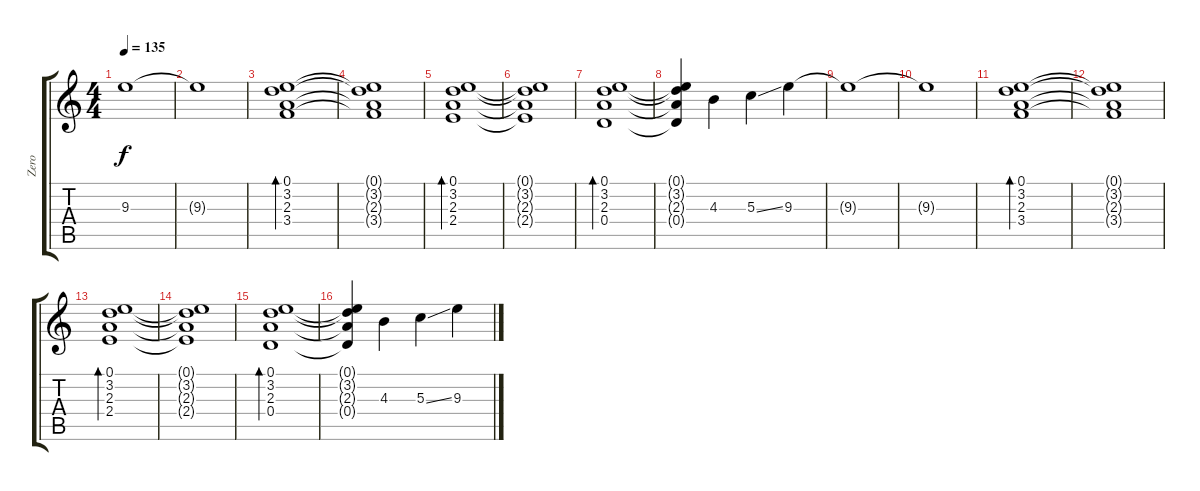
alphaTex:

\track ("Zero" "Zero") {instrument distortionguitar}
\staff {score tabs}
\tuning (E4 B3 G3 D3 A2 E2) {hide}
\ts (4 4)
\tempo 135
\clef g2
\ks c
9.3{t}.1{dy f} |
9.3{t}.1 |
(0.1 3.2 2.3 3.4).1{bd 240} |
(0.1{t} 3.2{t} 2.3{t} 3.4{t}).1 |
(0.1 3.2 2.3 2.4).1{bd 240} |
(0.1{t} 3.2{t} 2.3{t} 2.4{t}).1 |
(0.1 3.2 2.3 0.4).1{bd 240} |
(0.1{t} 3.2{t} 2.3{t} 0.4{t}).4 4.3.4 5.3{ss}.4 9.3.4 |
9.3{t}.1 |
9.3{t}.1 |
(0.1 3.2 2.3 3.4).1{bd 240} |
(0.1{t} 3.2{t} 2.3{t} 3.4{t}).1 |
(0.1 3.2 2.3 2.4).1{bd 240} |
(0.1{t} 3.2{t} 2.3{t} 2.4{t}).1 |
(0.1 3.2 2.3 0.4).1{bd 240} |
(0.1{t} 3.2{t} 2.3{t} 0.4{t}).4 4.3.4 5.3{ss}.4 9.3.4
